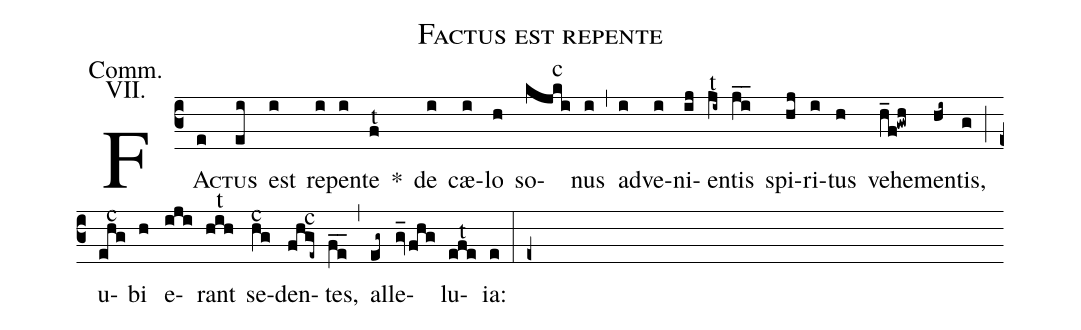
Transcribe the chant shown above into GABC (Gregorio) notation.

name: Factus est repente;
office-part: Communio;
mode: 7;
annotation: Comm.;
annotation: VII.;
%%
(c3) F<sc>Ac</sc>(e)<sc>tus</sc>(ei) est(i) re(i)pen(i)te(f[cs:t]) <sp>*</sp>()
de(i) cæ(i)lo(h) so(kjk[cs:c]i)nus(i) (,)
ad(i)ve(i)ni(ij)en(j[cs:t]i~)tis(ji__) spi(hj)ri(i)tus(h)
vehe(h_f!gwh)men(hi~)tis,(g) (;)
u(eh[cs:c]g)bi(h) e(iji)rant(hi[cs:t]h)
se(h[cs:c]g)den-(fhg[cs:c]e~)tes,(fe__) (,)
al(eg~)le(gv_/fhg)lu(ef[cs:t]e)ia:(e) (:e+)
